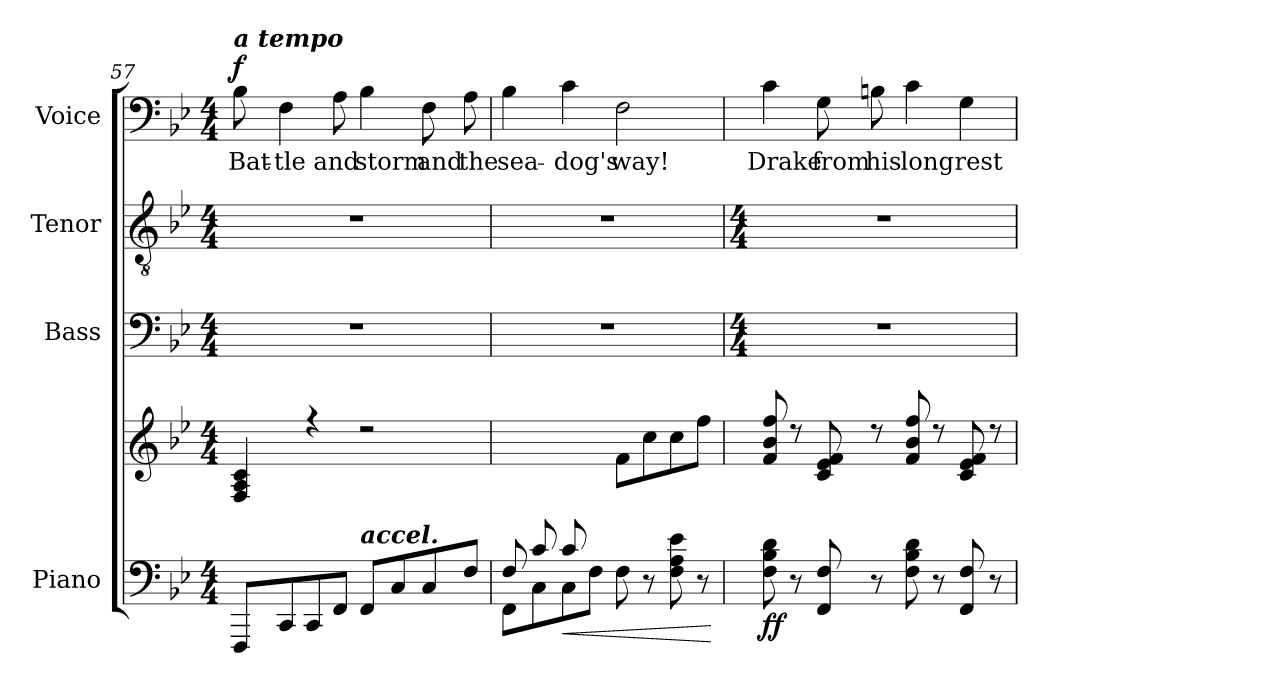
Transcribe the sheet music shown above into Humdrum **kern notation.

**kern	**kern	**dynam	**kern	**kern	**kern	**text	**dynam
*part4	*part4	*part4	*part3	*part2	*part1	*part1	*part1
*staff5	*staff4	*staff4/5	*staff3	*staff2	*staff1	*staff1	*staff1
*I"Piano	*	*	*I"Bass	*I"Tenor	*I"Voice	*	*
*	*	*	*I'B	*I'T	*	*	*
*clefF4	*clefG2	*	*clefF4	*clefGv2	*clefF4	*	*
*k[b-e-]	*k[b-e-]	*	*k[b-e-]	*k[b-e-]	*k[b-e-]	*	*
*B-:	*B-:	*	*B-:	*B-:	*B-:	*	*
*M4/4	*M4/4	*	*M4/4	*M4/4	*M4/4	*	*
=57	=57	=57	=57	=57	=57	=57	=57
*	*^	*	*	*	*	*	*
!	!	!	!	!	!	!LO:TX:a:Bi:t=a tempo	!	!
!	!	!	!	!	!	!	!LO:LY:b	!LO:DY:b
8FFFL	4F 4A 4c	1ryy	.	1r	1r	8B-	Bat-	f
!	!	!	!	!	!	!	!LO:LY:b	!
8CC	.	.	.	.	.	4F	-tle	.
8CC	4r	.	.	.	.	.	.	.
!	!	!	!	!	!	!	!LO:LY:b	!
8FFJ	.	.	.	.	.	8A	and	.
!LO:TX:a:Bi:t=accel.	!	!	!	!	!	!	!	!
!	!	!	!	!	!	!	!LO:LY:b	!
8FFL	2r	.	.	.	.	4B-	storm	.
8C	.	.	.	.	.	.	.	.
!	!	!	!	!	!	!	!LO:LY:b	!
8C	.	.	.	.	.	8F	and	.
!	!	!	!	!	!	!	!LO:LY:b	!
8FJ	.	.	.	.	.	8A	the	.
!!LO:LB:g=z
=58	=58	=58	=58	=58	=58	=58	=58	=58
*^	*	*	*	*	*	*	*	*
!	!	!	!	!	!	!	!	!LO:LY:b	!
8FL	8FF\L	4.ryy	1ryy	.	1r	1r	4B-	sea-	.
8c	8C\	.	.	.	.	.	.	.	.
!	!	!	!	!LO:HP:b=2	!	!	!	!LO:LY:b	!
8c	8C\	.	.	<	.	.	4c	-dog's	.
2ryy	8FJ	8fJ	.	.	.	.	.	.	.
!	!	!	!	!	!	!	!	!LO:LY:b	!
.	8F	8fL	.	.	.	.	2F	way!	.
.	8r	8cc	.	.	.	.	.	.	.
.	8F 8A 8e-	8cc	.	.	.	.	.	.	.
8ryy	8r	8ffJ	.	.	.	.	.	.	.
*v	*v	*	*	*	*	*	*	*	*
*	*v	*v	*	*	*	*	*	*
.	.	[	.	.	.	.	.
!!LO:LB:g=z
=59	=59	=59	=59	=59	=59	=59	=59
*	*	*	*M4/4	*M4/4	*	*	*
*	*^	*	*	*	*	*	*
!	!	!	!LO:DY:b=2	!	!	!	!LO:LY:b	!
!	!	!	!LO:DY:n=1:b	!	!	!	!	!
8F 8B- 8d	8f 8b- 8ff	1ryy	f f	1r	1r	4c	Drake	.
8r	8r	.	.	.	.	.	.	.
!	!	!	!	!	!	!	!LO:LY:b	!
8FF 8F	8c 8e- 8f	.	.	.	.	8G	from	.
!	!	!	!	!	!	!	!LO:LY:b	!
8r	8r	.	.	.	.	8Bn	his	.
!	!	!	!	!	!	!	!LO:LY:b	!
8F 8B- 8d	8f 8b- 8ff	.	.	.	.	4c	long	.
8r	8r	.	.	.	.	.	.	.
!	!	!	!	!	!	!	!LO:LY:b	!
8FF 8F	8c 8e- 8f	.	.	.	.	4G	rest	.
8r	8r	.	.	.	.	.	.	.
*	*v	*v	*	*	*	*	*	*
=	=	=	=	=	=	=	=
*-	*-	*-	*-	*-	*-	*-	*-
